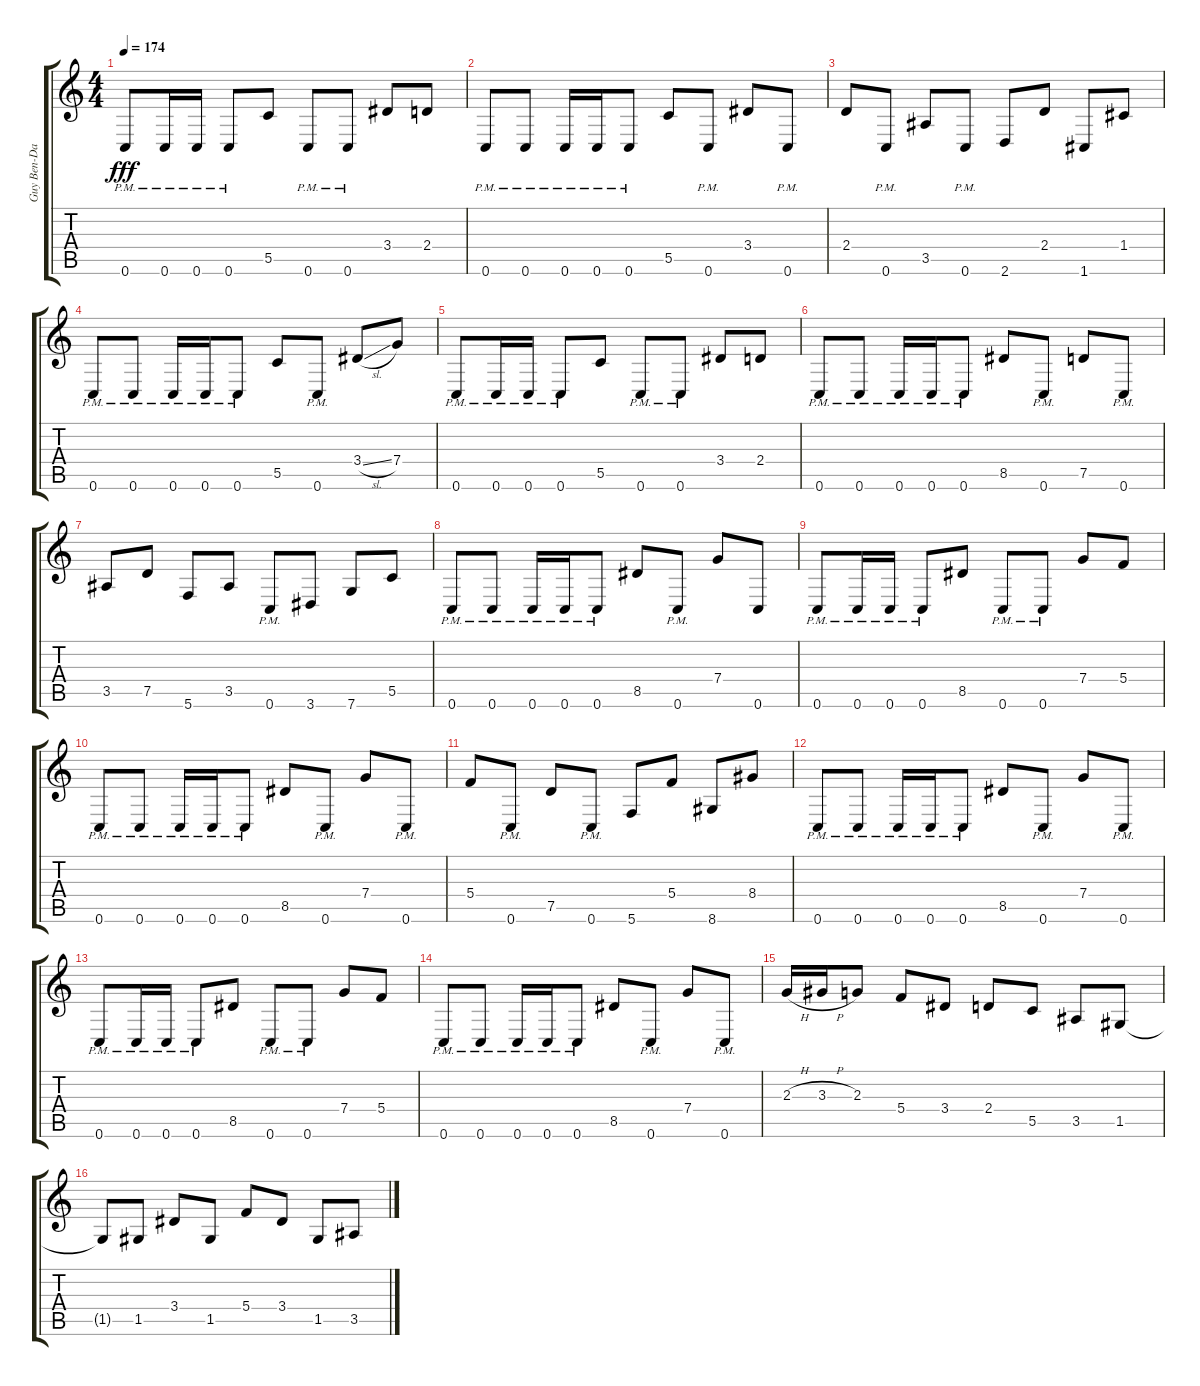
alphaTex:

\track ("Guy Ben-David" "Guy Ben-Da") {instrument distortionguitar}
\staff {score tabs}
\tuning (D4 A3 F3 C3 G2 C2) {hide}
\ts (4 4)
\tempo 174
\clef g2
\ks c
0.6{pm}.8{dy fff} 0.6{pm}.16 0.6{pm}.16 0.6{pm}.8 5.5.8 0.6{pm}.8 0.6{pm}.8 3.4.8 2.4.8 |
0.6{pm}.8 0.6{pm}.8 0.6{pm}.16 0.6{pm}.16 0.6{pm}.8 5.5.8 0.6{pm}.8 3.4.8 0.6{pm}.8 |
2.4.8 0.6{pm}.8 3.5.8 0.6{pm}.8 2.6.8 2.4.8 1.6.8 1.4.8 |
0.6{pm}.8 0.6{pm}.8 0.6{pm}.16 0.6{pm}.16 0.6{pm}.8 5.5.8 0.6{pm}.8 3.4{sl}.8 7.4.8 |
0.6{pm}.8 0.6{pm}.16 0.6{pm}.16 0.6{pm}.8 5.5.8 0.6{pm}.8 0.6{pm}.8 3.4.8 2.4.8 |
0.6{pm}.8 0.6{pm}.8 0.6{pm}.16 0.6{pm}.16 0.6{pm}.8 8.5.8 0.6{pm}.8 7.5.8 0.6{pm}.8 |
3.5.8 7.5.8 5.6.8 3.5.8 0.6{pm}.8 3.6.8 7.6.8 5.5.8 |
0.6{pm}.8 0.6{pm}.8 0.6{pm}.16 0.6{pm}.16 0.6{pm}.8 8.5.8 0.6{pm}.8 7.4.8 0.6.8 |
0.6{pm}.8 0.6{pm}.16 0.6{pm}.16 0.6{pm}.8 8.5.8 0.6{pm}.8 0.6{pm}.8 7.4.8 5.4.8 |
0.6{pm}.8 0.6{pm}.8 0.6{pm}.16 0.6{pm}.16 0.6{pm}.8 8.5.8 0.6{pm}.8 7.4.8 0.6{pm}.8 |
5.4.8 0.6{pm}.8 7.5.8 0.6{pm}.8 5.6.8 5.4.8 8.6.8 8.4.8 |
0.6{pm}.8 0.6{pm}.8 0.6{pm}.16 0.6{pm}.16 0.6{pm}.8 8.5.8 0.6{pm}.8 7.4.8 0.6{pm}.8 |
0.6{pm}.8 0.6{pm}.16 0.6{pm}.16 0.6{pm}.8 8.5.8 0.6{pm}.8 0.6{pm}.8 7.4.8 5.4.8 |
0.6{pm}.8 0.6{pm}.8 0.6{pm}.16 0.6{pm}.16 0.6{pm}.8 8.5.8 0.6{pm}.8 7.4.8 0.6{pm}.8 |
2.3{h}.16 3.3{h}.16 2.3.8 5.4.8 3.4.8 2.4.8 5.5.8 3.5.8 1.5.8 |
1.5{t}.8 1.5.8 3.4.8 1.5.8 5.4.8 3.4.8 1.5.8 3.5.8
